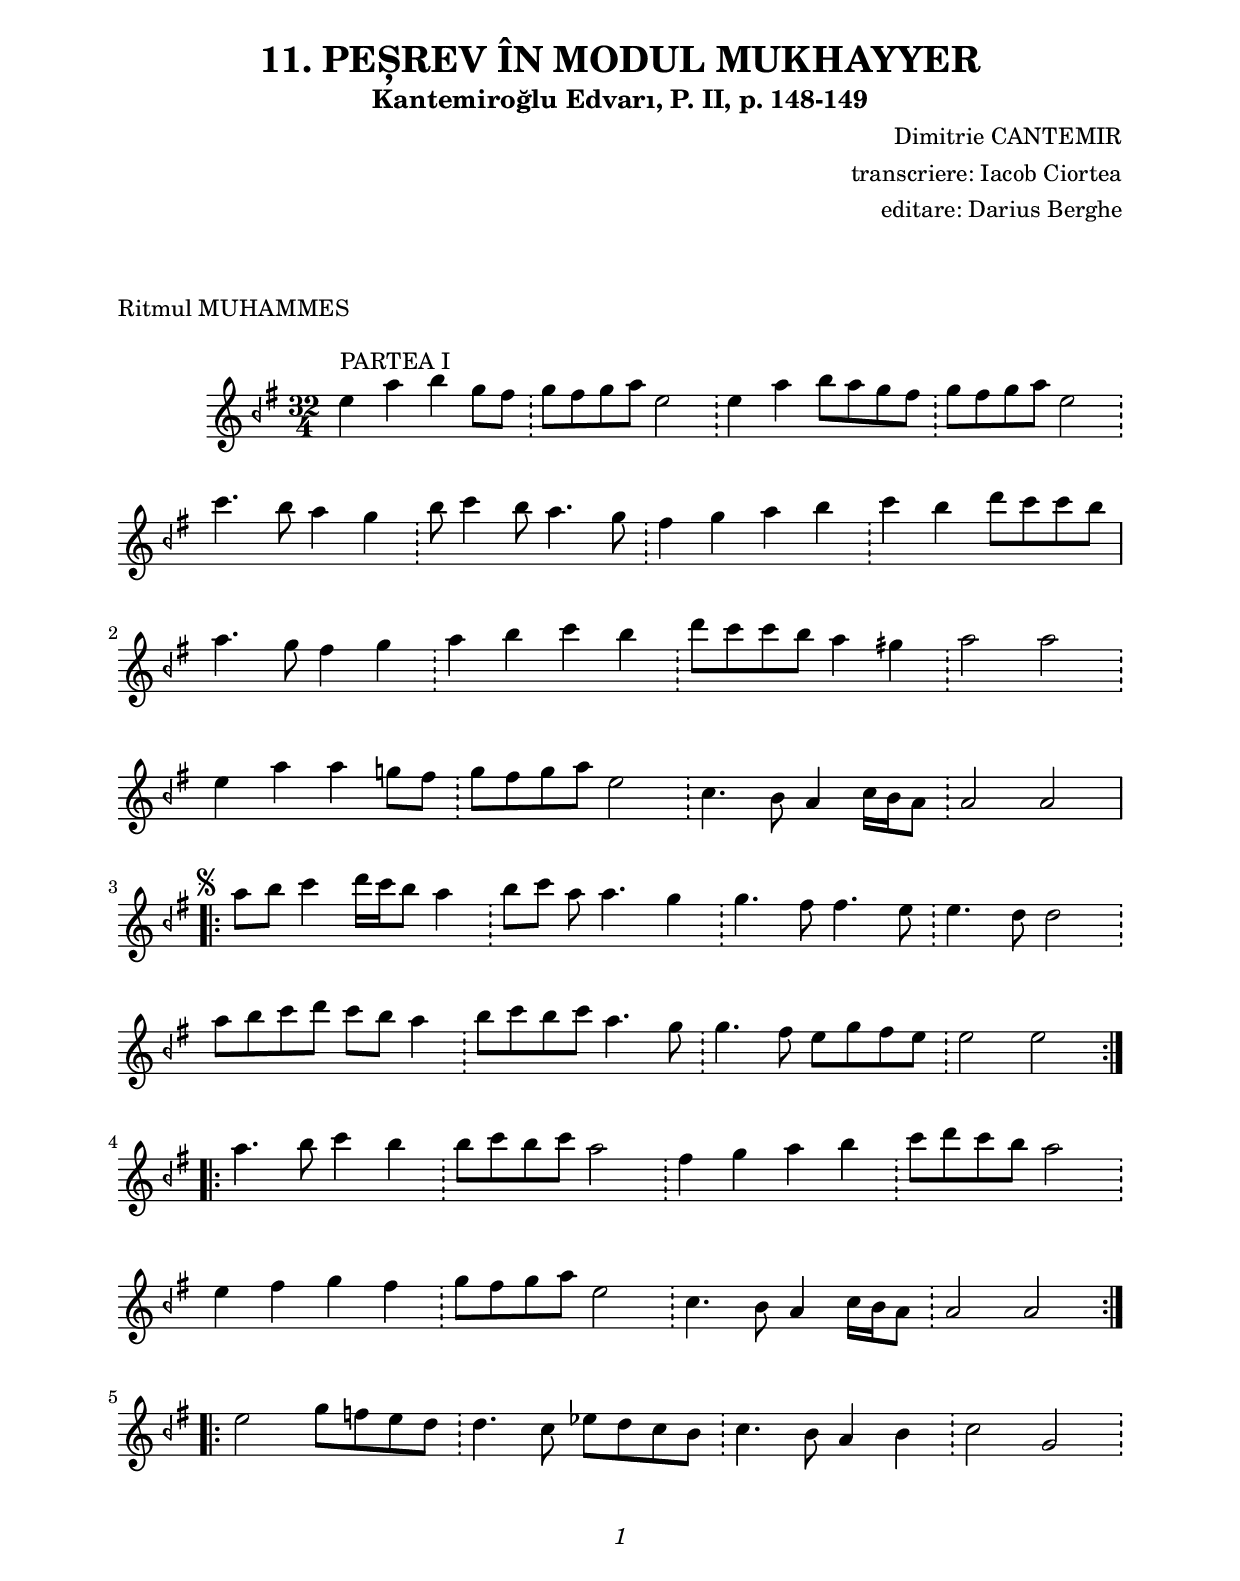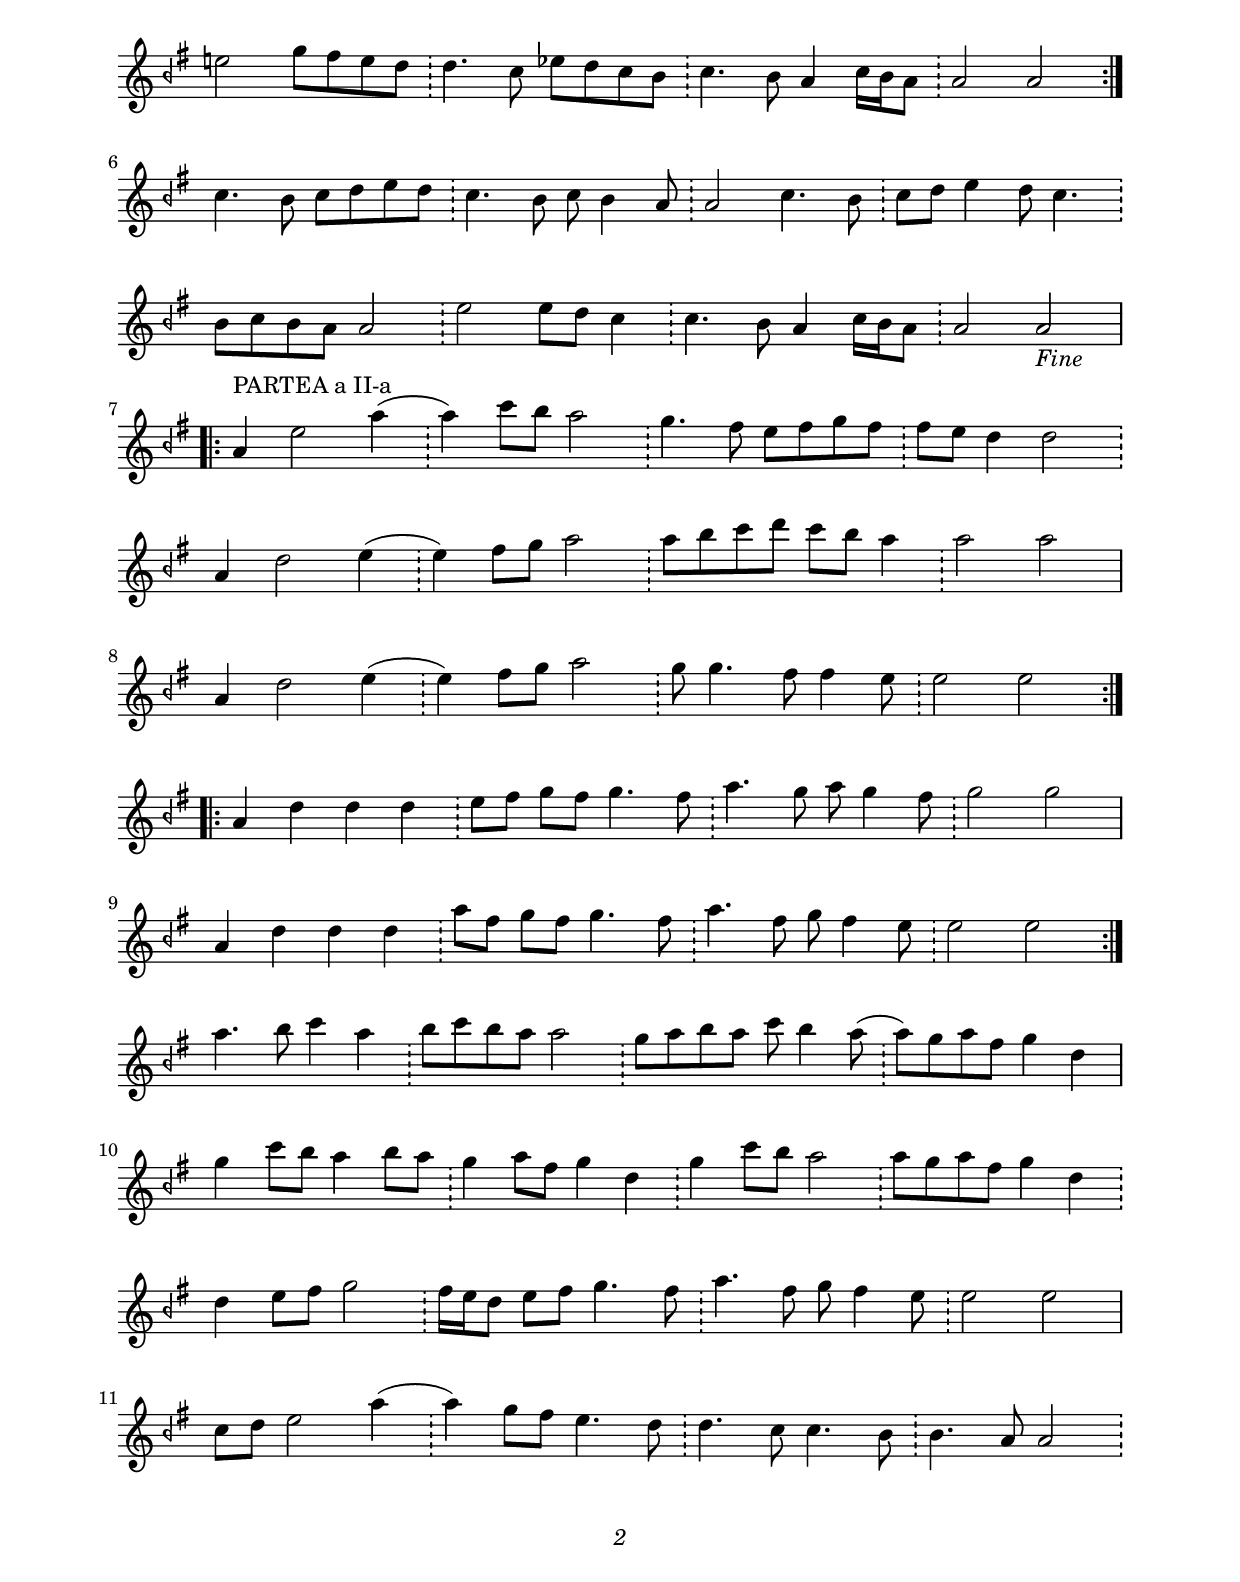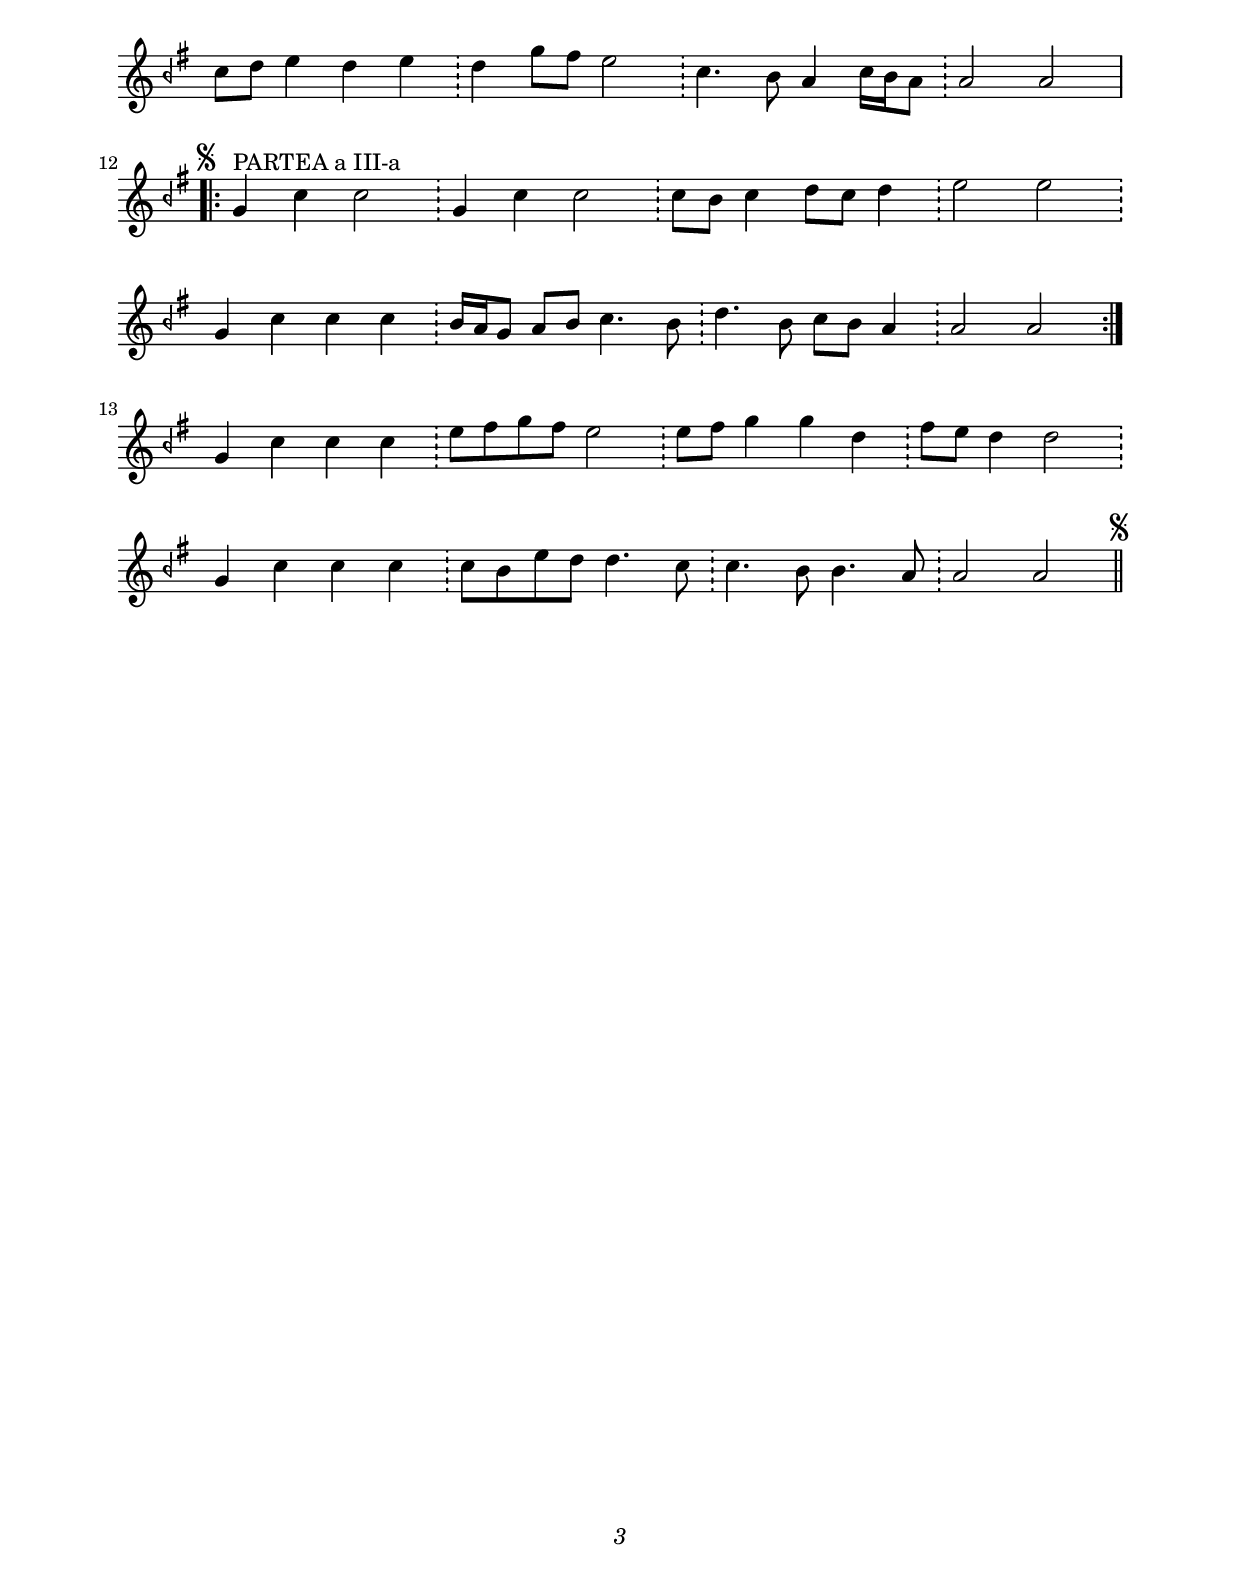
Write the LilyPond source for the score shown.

% Initialize makam settings
\include "turkish-makam.ly"
DSfine = {
  \once \override Score.RehearsalMark #'break-visibility = #'#(#t #t #f)
  \mark \markup { \small "D.S. al fine" }
}

DS = {
  \once \override Score.RehearsalMark #'break-visibility = #'#(#t #t #f)
  \mark \markup { \small "D.S." }
}

DCfine = {
  \once \override Score.RehearsalMark #'break-visibility = #'#(#t #t #f)
  \mark \markup { \small "D.C. al fine" }
}

DCcoda = {
  \once \override Score.RehearsalMark #'break-visibility = #'#(#t #t #f)
  \mark \markup { \small "D.C. al coda" }
}

DScoda = {
  \once \override Score.RehearsalMark #'break-visibility = #'#(#t #t #f)
  \mark \markup { \small "D.S. al coda" }
}

Fine = {
  \once \override Score.RehearsalMark #'break-visibility = #'#(#t #t #f)
  \mark \markup { \small \italic "fine" }
}

GotoCoda = {
  \once \override Score.RehearsalMark #'break-visibility = #'#(#t #t #f)
  \mark \markup { \small \musicglyph #"scripts.coda" }
}

Coda = {
  \once \override Score.RehearsalMark #'break-visibility = #'#(#f #t #t)
  \mark \markup { \small \musicglyph #"scripts.coda" }
}

Segno = {
  \once \override Score.RehearsalMark #'break-visibility = #'#(#f #t #t)
  \mark \markup { \small \musicglyph #"scripts.segno" }
}

\version "2.19.82"

\paper{
  #(set-paper-size "a4")
  top-margin = 2\cm
  bottom-margin = 2\cm
  left-margin = 2\cm
  right-margin = 2\cm
  
  print-page-number = ##t
  print-first-page-number = ##t
  oddHeaderMarkup = \markup \fill-line { " " }
  evenHeaderMarkup = \markup \fill-line { " " }
  oddFooterMarkup = \markup { \vspace #2 \fill-line { 
   \italic \on-the-fly #print-page-number-check-first 
   \fromproperty #'page:page-number-string } }
  evenFooterMarkup = \markup { \vspace #2 \fill-line { 
   \italic \on-the-fly #print-page-number-check-first 
   \fromproperty #'page:page-number-string } }
}

\header {
  title = "11. PEȘREV ÎN MODUL MUKHAYYER"
  subtitle = "Kantemiroğlu Edvarı, P. II, p. 148-149"
  composer = "Dimitrie CANTEMIR"
  arranger = \markup 
             { 
               \right-column 
               { 
                "transcriere: Iacob Ciortea"
                "editare: Darius Berghe" 
               } 
             }
}

\markup { \vspace #2 }

\score {
\header {
    piece = \markup {\left-column {"Ritmul MUHAMMES" " "}}
}
  \relative c' {
    \key a \muhayyer
    \time 32/4
    \transpose e' e' {
      
      % PARTEA I
      \relative e' {
        e'4^\markup { PARTEA I } a bfc g8 fb \bar "!"
        g [fb g a] e2 \bar "!"
        e4 a bfc8 [a g fb] \bar "!"
        g [fb g a] e2 \bar "!" 
        \break
        
        c'4. bfc8 a4 g \bar "!"
        bfc8 c4 bfc8 a4. g8 \bar "!" 
        fb4 g a bfc \bar "!" 
        c4 bfc d8 [c c bfc]
        \break
        
        a4. g8 fb4 g \bar "!"
        a bfc c bfc \bar "!"
        d8 [c c bfc] a4 gk \bar "!"
        a2 a2 \bar "!"
        \break
        
        e4 a a g8 fb \bar "!"
        g8 [fb g a] e2 \bar "!"
        c4. bfc8 a4 c16 bfc a8\bar "!"
        a2 a2 \bar "."
        \break
      }
      
      % REFREN
      \relative a' {
        \Segno \bar ".|:" a'8 bfc c4 d16 c bfc8 a4 \bar "!"
        bfc8 c a a4. g4 \bar "!"
        g4. fb8 fb4. e8 \bar "!"
        e4. d8 d2 \bar "!" 
        \break
        
        a'8 [bfc c d] c bfc a4\bar "!"
        bfc8 [c bfc c] a4. g8 \bar "!"
        g4. fb8 e [g fb e] \bar "!"
        e2 e \bar ":|."
        \break
        
        \bar ":|.:" a4. bfc8 c4 bfc \bar "!"
        bfc8 [c bfc c] a2 \bar "!"
        fb4 g a bfc \bar "!"
        c8 [d c bfc] a2 \bar "!"
        \break
        
        e4 fb g fb \bar "!"
        g8 [fb g a] e2 \bar "!"
        c4. bfc8 a4 c16 bfc a8\bar "!"
        a2 a2 \bar ":|."
        \break
        
        \bar ":|.:" e'2 g8 [f e d] \bar "!"
        d4. c8 efk8 [d c bfc] \bar "!"
        c4. bfc8 a4 bfc\bar "!"
        c2 g2 \bar "!"
        \break
        
        e'2 g8 [f e d] \bar "!"
        d4. c8 efk8 [d c bfc] \bar "!"
        c4. bfc8 a4 c16 bfc a8\bar "!"
        a2 a2 \bar ":|."
        \break
        
        \bar ":|." c4. bfc8 c [d e d] \bar "!"
        c4. bfc8 c bfc4 a8 \bar "!"
        a2 c4. bfc8 \bar "!"
        c d e4 d8 c4.\bar "!"
        \break
        
        bfc8 [c bfc a] a2 \bar "!"
        e'2 e8 d c4 \bar "!"
        c4. bfc8 a4 c16 bfc a8\bar "!"
        a2 a2_\markup {\italic "Fine"} \bar "||"
        \break
      }
      
      % PARTEA II
      \relative a' {
        \bar ".|:" a4^\markup { PARTEA a II-a } e'2 a4( \bar "!"
        a) c8 bfc a2 \bar "!"
        g4. fb8 e [fb g fb] \bar "!"
        fb e d4 d2 \bar "!" 
        \break
        
        a4 d2 e4( \bar "!"
        e) fb8 g a2 \bar "!"
        a8 [bfc c d] c bfc a4 \bar "!"
        a2 a2 
        \break
      }
      
      \relative a' {
        a4 d2 e4( \bar "!"
        e) fb8 g a2 \bar "!"
        g8 g4. fb8 fb4 e8 \bar "!"
        e2 e2 \bar ":|."
        \break
      }
      
      \relative a' {
        \bar ":|.:" a4 d d d \bar "!"
        e8 fb g fb g4. fb8 \bar "!"
        a4. g8 a8 g4 fb8 \bar "!"
        g2 g2
        \break
      }
      
      \relative a' {
        a4 d d d \bar "!"
        a'8 fb g fb g4. fb8 \bar "!"
        a4. fb8 g8 fb4 e8 \bar "!"
        e2 e2 \bar ":|."
        \break
        
        a4. bfc8 c4 a4 \bar "!"
        bfc8 [c bfc a] a2 \bar "!"
        g8 [a bfc a] c bfc4 a8( \bar "!"
        a8) [g a fb] g4 d
        \break
        
        g4 c8 bfc8 a4 bfc8 a \bar "!"
        g4 a8 fb g4 d \bar "!"
        g4 c8 bfc8 a2 \bar "!"
        a8 [g a fb] g4 d \bar "!"
        \break
        
        d4 e8 fb g2 \bar "!"
        fb16 e d8 e fb g4. fb8 \bar "!"
        a4. fb8 g fb4 e8 \bar "!"
        e2 e2
        \break
        
        c8 d e2 a4( \bar "!"
        a4) g8 fb e4. d8 \bar "!"
        d4. c8 c4. bfc8 \bar "!"
        bfc4. a8 a2 \bar "!"
        \break
        
        c8 d e4 d e \bar "!"
        d g8 fb e2 \bar "!"
        c4. bfc8 a4 c16 bfc a8 \bar "!"
        a2 a2 \bar "||" \Segno
        \break
      }
      
      % PARTEA III
      \relative g' {
        \bar ".|:" g4^\markup { PARTEA a III-a } c c2 \bar "!"
        g4 c c2 \bar "!"
        c8 bfc c4 d8 c d4 \bar "!"
        e2 e2 \bar "!" 
        \break
      }
      \relative g' {
        g4 c c c \bar "!"
        bfc16 a g8 a bfc c4. bfc8 \bar "!"
        d4. bfc8 c bfc a4 \bar "!"
        a2 a2 \bar ":|."
        \break
        
        g4 c c c \bar "!"
        e8 [fb g fb] e2 \bar "!"
        e8 fb g4 g d \bar "!"
        fb8 e d4 d2 \bar "!"
        \break
      }
      
      \relative g' {
        g4 c c c \bar "!"
        c8 [bfc e d] d4. c8 \bar "!"
        c4. bfc8 bfc4. a8 \bar "!"
        a2 a2  \bar "||" \Segno
      }
    }
  }
}